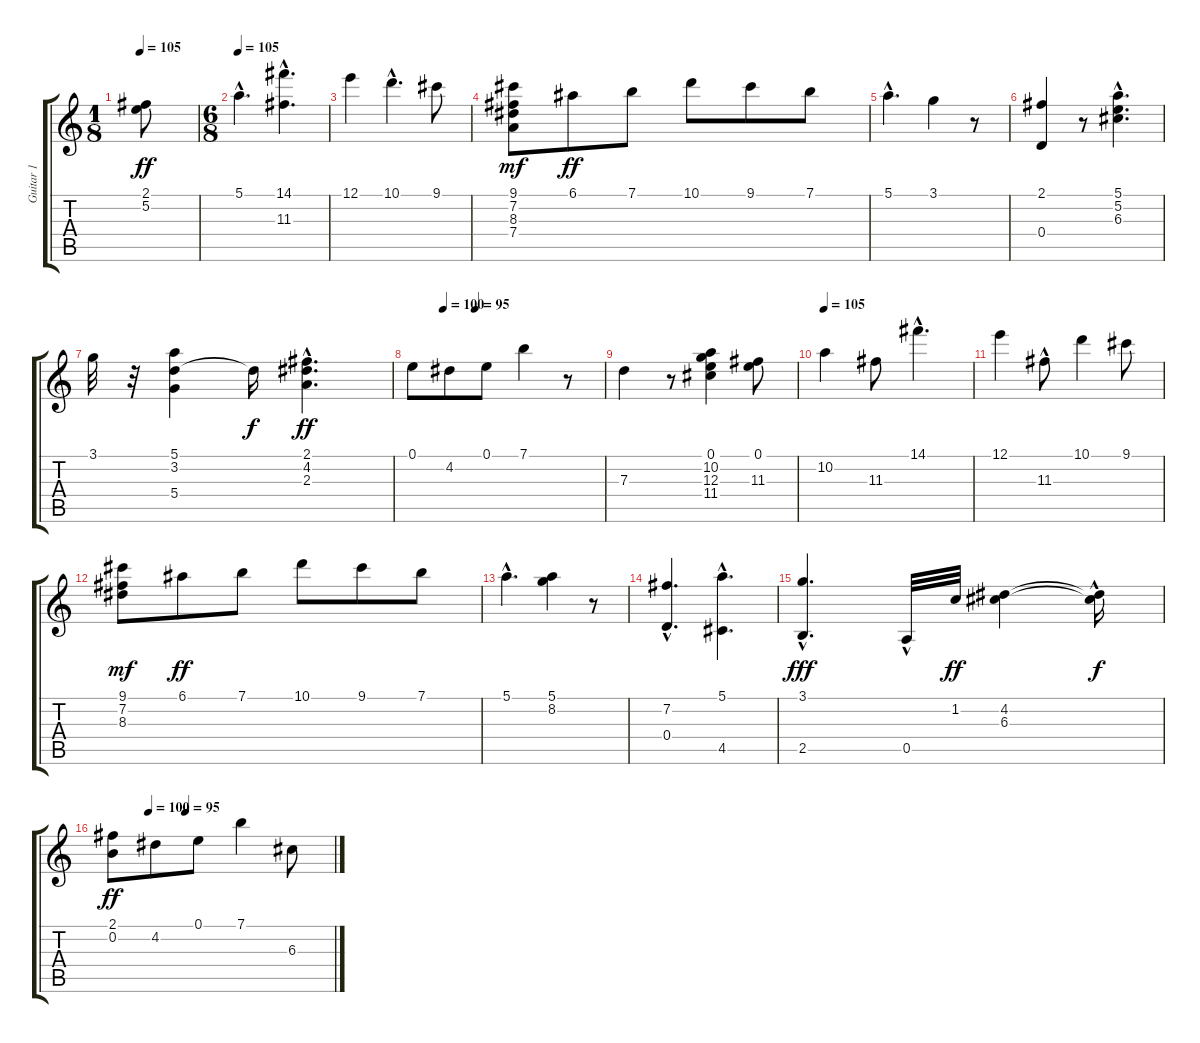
\track ("Guitar 1" "Guitar 1") {instrument acousticguitarnylon}
\staff {score tabs}
\tuning (E4 B3 G3 D3 A2 E2) {hide}
\ts (1 8)
\tempo 105
\clef g2
\ks c
(2.1 5.2).8{dy ff instrument acousticguitarnylon} |
\ts (6 8)
\tempo 105
5.1{hac}.4{d} (14.1{hac} 11.3{hac}).4{d} |
12.1.4 10.1{hac}.4{d} 9.1.8 |
(9.1 7.2 8.3 7.4).8{dy mf} 6.1.8{dy ff} 7.1.8 10.1.8 9.1.8 7.1.8 |
5.1{hac}.4{d} 3.1.4 r.8 |
(2.1 0.4).4 r.8 (5.1{hac} 5.2{hac} 6.3{hac}).4{d} |
3.1.32 r.32 (5.1 3.2 5.4).4 3.2{t}.16{dy f} (2.1{hac} 4.2{hac} 2.3{hac}).4{d dy ff} |
\tempo (100 0.16666666666666666)
\tempo (95 0.3333333333333333)
0.1.8 4.2.8 0.1.8 7.1.4 r.8 |
7.3.4 r.8 (0.1 10.2 12.3 11.4).4 (0.1 11.3).8 |
\tempo 105
10.2.4 11.3.8 14.1{hac}.4{d} |
12.1.4 11.3{hac}.8 10.1.4 9.1.8 |
(9.1 7.2 8.3).8{dy mf} 6.1.8{dy ff} 7.1.8 10.1.8 9.1.8 7.1.8 |
5.1{hac}.4{d} (5.1 8.2).4 r.8 |
(7.2{hac} 0.4{hac}).4{d} (5.1{hac} 4.5{hac}).4{d} |
(3.1{hac} 2.5{hac}).4{d dy fff} 0.5{hac}.32 1.2.32{dy ff} (4.2 6.3).4 (4.2{hac t} 6.3{t}).16{dy f} |
\tempo (100 0.16666666666666666)
\tempo (95 0.3333333333333333)
(2.1 0.2).8{dy ff} 4.2.8 0.1.8 7.1.4 6.3.8
